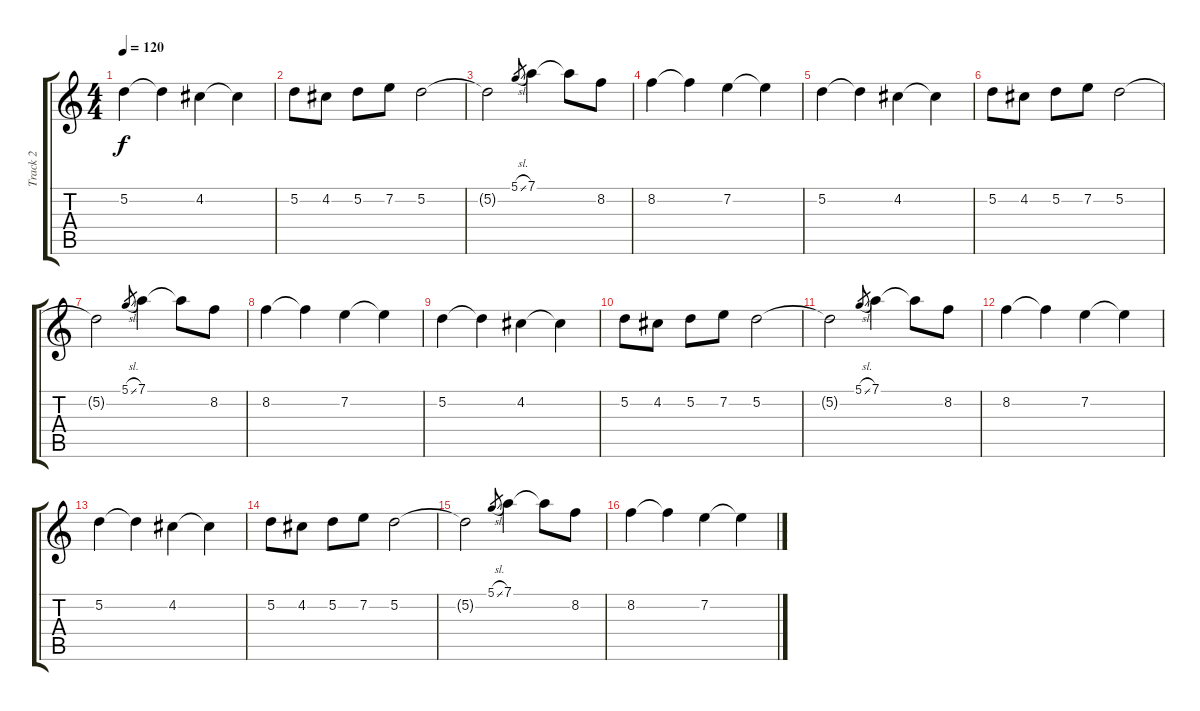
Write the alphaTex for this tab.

\track ("Track 2" "Track 2") {instrument acousticguitarsteel}
\staff {score tabs}
\tuning (D4 A3 F3 C3 G2 D2) {hide}
\ts (4 4)
\tempo 120
\clef g2
\ks c
5.2.4{dy f} 5.2{t}.4 4.2.4 4.2{t}.4 |
5.2.8 4.2.8 5.2.8 7.2.8 5.2.2 |
5.2{t}.2 5.1{sl}.8{gr} 7.1.4 7.1{t}.8 8.2.8 |
8.2.4 8.2{t}.4 7.2.4 7.2{t}.4 |
5.2.4 5.2{t}.4 4.2.4 4.2{t}.4 |
5.2.8 4.2.8 5.2.8 7.2.8 5.2.2 |
5.2{t}.2 5.1{sl}.8{gr} 7.1.4 7.1{t}.8 8.2.8 |
8.2.4 8.2{t}.4 7.2.4 7.2{t}.4 |
5.2.4 5.2{t}.4 4.2.4 4.2{t}.4 |
5.2.8 4.2.8 5.2.8 7.2.8 5.2.2 |
5.2{t}.2 5.1{sl}.8{gr} 7.1.4 7.1{t}.8 8.2.8 |
8.2.4 8.2{t}.4 7.2.4 7.2{t}.4 |
5.2.4 5.2{t}.4 4.2.4 4.2{t}.4 |
5.2.8 4.2.8 5.2.8 7.2.8 5.2.2 |
5.2{t}.2 5.1{sl}.8{gr} 7.1.4 7.1{t}.8 8.2.8 |
8.2.4 8.2{t}.4 7.2.4 7.2{t}.4
